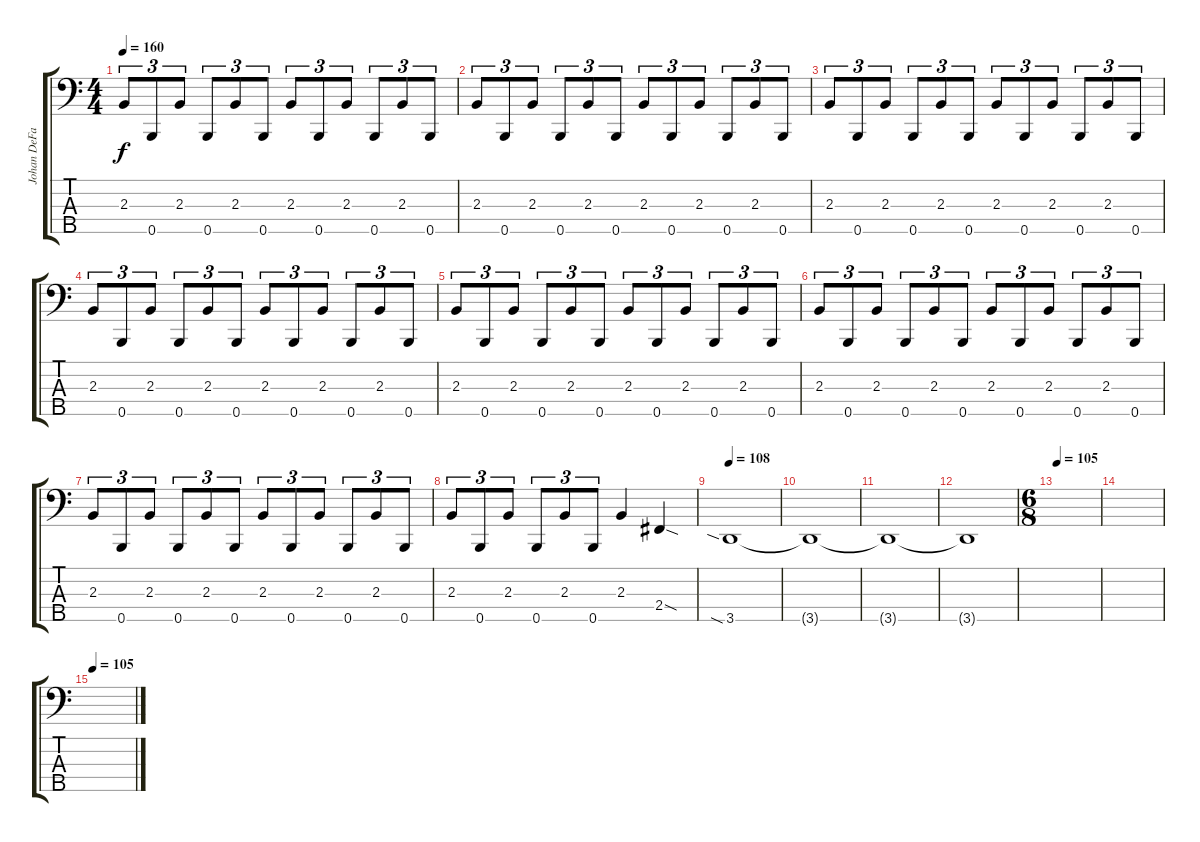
\track ("Johan DeFarfalla" "Johan DeFa") {instrument electricbassfinger}
\staff {score tabs}
\tuning (G2 D2 A1 E1 B0) {hide}
\ts (4 4)
\tempo 160
\clef f4
\ks c
2.3.8{tu (3 2) dy f volume 10} 0.5.8{tu (3 2)} 2.3.8{tu (3 2)} 0.5.8{tu (3 2)} 2.3.8{tu (3 2)} 0.5.8{tu (3 2)} 2.3.8{tu (3 2)} 0.5.8{tu (3 2)} 2.3.8{tu (3 2)} 0.5.8{tu (3 2)} 2.3.8{tu (3 2)} 0.5.8{tu (3 2)} |
2.3.8{tu (3 2) volume 10} 0.5.8{tu (3 2)} 2.3.8{tu (3 2)} 0.5.8{tu (3 2)} 2.3.8{tu (3 2)} 0.5.8{tu (3 2)} 2.3.8{tu (3 2)} 0.5.8{tu (3 2)} 2.3.8{tu (3 2)} 0.5.8{tu (3 2)} 2.3.8{tu (3 2)} 0.5.8{tu (3 2)} |
2.3.8{tu (3 2) volume 10} 0.5.8{tu (3 2)} 2.3.8{tu (3 2)} 0.5.8{tu (3 2)} 2.3.8{tu (3 2)} 0.5.8{tu (3 2)} 2.3.8{tu (3 2)} 0.5.8{tu (3 2)} 2.3.8{tu (3 2)} 0.5.8{tu (3 2)} 2.3.8{tu (3 2)} 0.5.8{tu (3 2)} |
2.3.8{tu (3 2) volume 10} 0.5.8{tu (3 2)} 2.3.8{tu (3 2)} 0.5.8{tu (3 2)} 2.3.8{tu (3 2)} 0.5.8{tu (3 2)} 2.3.8{tu (3 2)} 0.5.8{tu (3 2)} 2.3.8{tu (3 2)} 0.5.8{tu (3 2)} 2.3.8{tu (3 2)} 0.5.8{tu (3 2)} |
2.3.8{tu (3 2) volume 10} 0.5.8{tu (3 2)} 2.3.8{tu (3 2)} 0.5.8{tu (3 2)} 2.3.8{tu (3 2)} 0.5.8{tu (3 2)} 2.3.8{tu (3 2)} 0.5.8{tu (3 2)} 2.3.8{tu (3 2)} 0.5.8{tu (3 2)} 2.3.8{tu (3 2)} 0.5.8{tu (3 2)} |
2.3.8{tu (3 2) volume 10} 0.5.8{tu (3 2)} 2.3.8{tu (3 2)} 0.5.8{tu (3 2)} 2.3.8{tu (3 2)} 0.5.8{tu (3 2)} 2.3.8{tu (3 2)} 0.5.8{tu (3 2)} 2.3.8{tu (3 2)} 0.5.8{tu (3 2)} 2.3.8{tu (3 2)} 0.5.8{tu (3 2)} |
2.3.8{tu (3 2) volume 10} 0.5.8{tu (3 2)} 2.3.8{tu (3 2)} 0.5.8{tu (3 2)} 2.3.8{tu (3 2)} 0.5.8{tu (3 2)} 2.3.8{tu (3 2)} 0.5.8{tu (3 2)} 2.3.8{tu (3 2)} 0.5.8{tu (3 2)} 2.3.8{tu (3 2)} 0.5.8{tu (3 2)} |
2.3.8{tu (3 2)} 0.5.8{tu (3 2)} 2.3.8{tu (3 2)} 0.5.8{tu (3 2)} 2.3.8{tu (3 2)} 0.5.8{tu (3 2)} 2.3.4 2.4{sod}.4 |
\tempo 108
3.5{sia}.1 |
3.5{t}.1 |
3.5{t}.1 |
3.5{t}.1 |
\ts (6 8)
\tempo 105
|
|
\tempo 105
